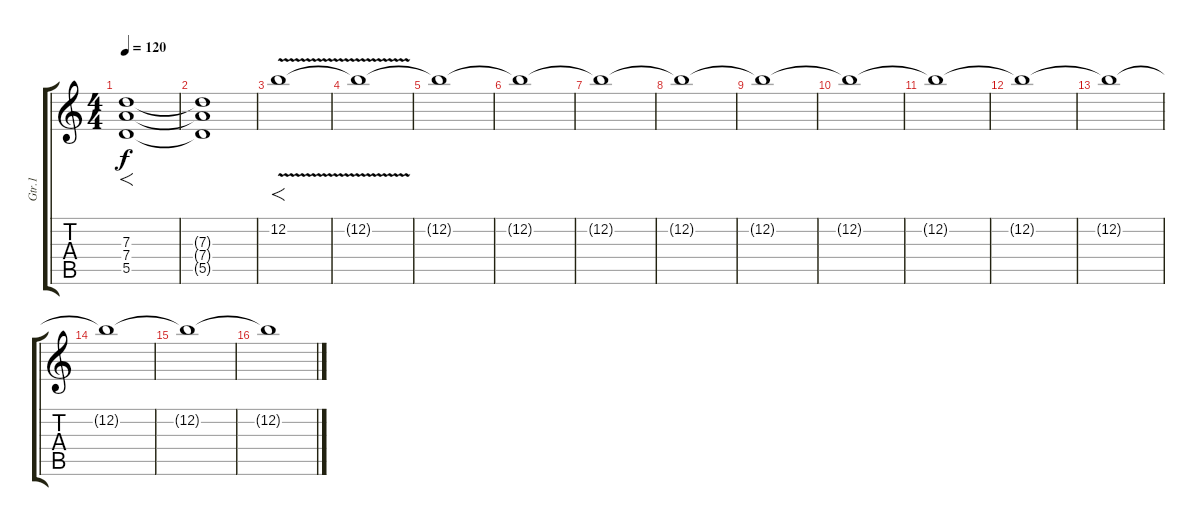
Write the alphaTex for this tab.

\track ("Gtr.1" "Gtr.1") {instrument distortionguitar}
\staff {score tabs}
\tuning (E4 B3 G3 D3 A2 E2) {hide}
\ts (4 4)
\tempo 120
\clef g2
\ks c
(7.3 7.4 5.5).1{f dy f instrument distortionguitar} |
(7.3{t} 7.4{t} 5.5{t}).1 |
12.2{v}.1{f} |
12.2{t}.1 |
12.2{t}.1 |
12.2{t}.1 |
12.2{t}.1 |
12.2{t}.1 |
12.2{t}.1 |
12.2{t}.1 |
12.2{t}.1 |
12.2{t}.1 |
12.2{t}.1 |
12.2{t}.1 |
12.2{t}.1 |
12.2{t}.1
